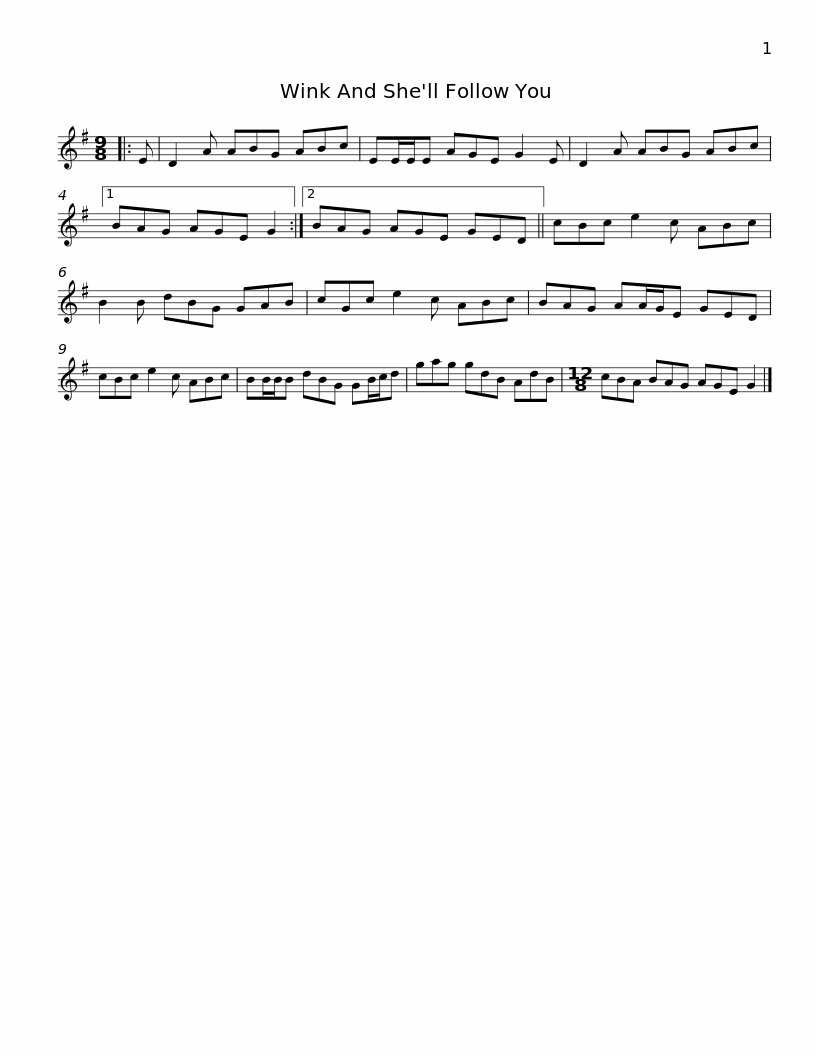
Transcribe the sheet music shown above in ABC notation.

X:1
L:1/8
M:9/8
I:linebreak $
K:G
V:1 treble
V:1
|: E | D2 A ABG ABc | EE/E/E AGE G2 E | D2 A ABG ABc |1 BAG AGE G2 :|2$ %5
 BAG AGE GED || cBc e2 c ABc | B2 B dBG GAB | cGc e2 c ABc | BAG AA/G/E GED |$ %10
 cBc e2 c ABc | BB/B/B dBG GB/c/d | gag gdB AdB |[M:12/8] cBA BAG AGE G2 |] %14
